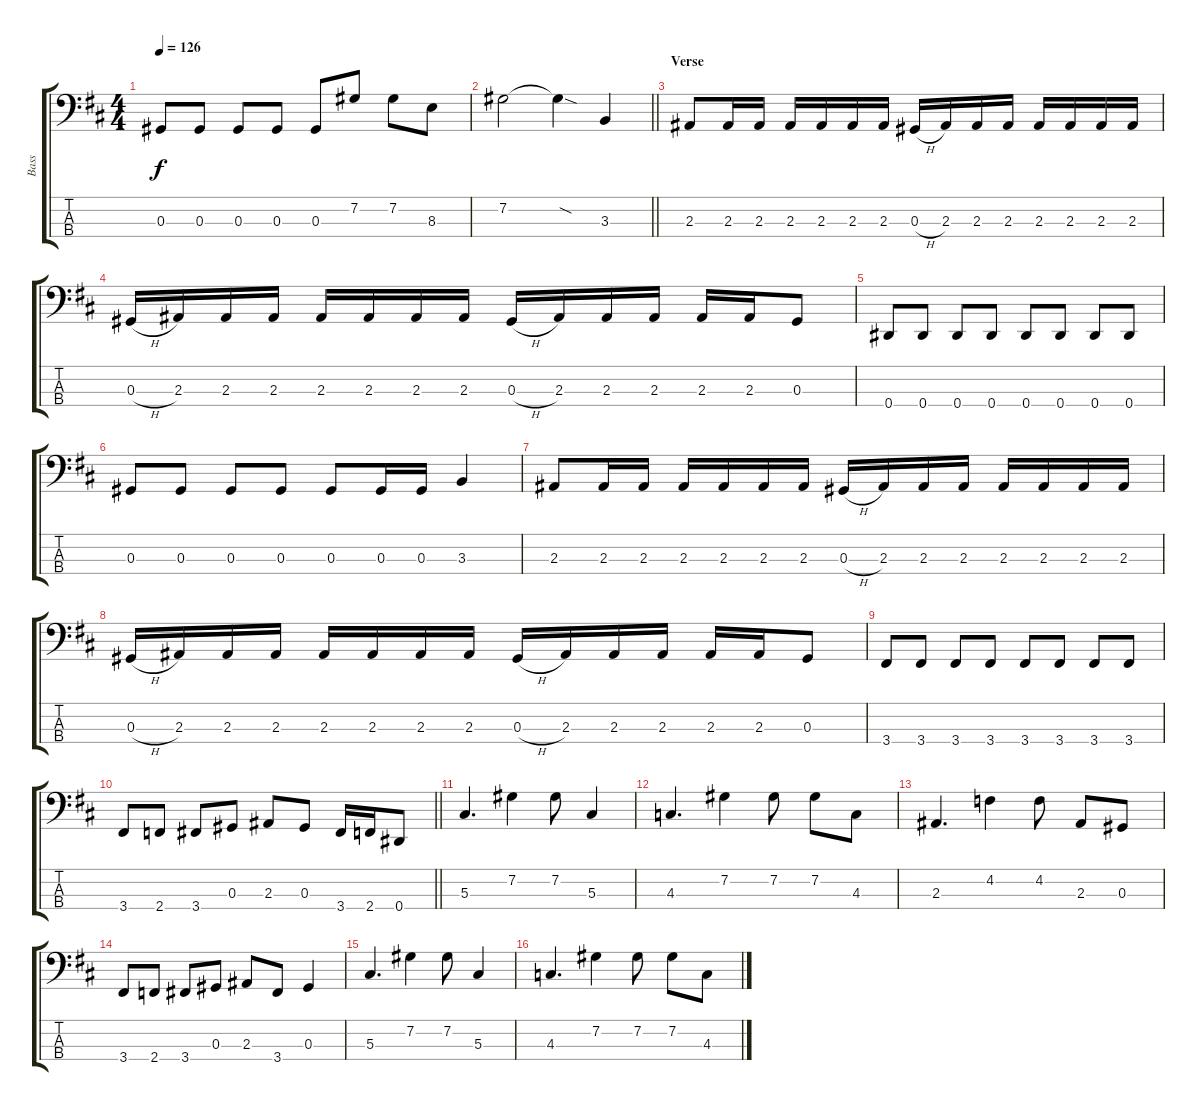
\track ("Bass" "Bass") {instrument electricbassfinger}
\staff {score tabs}
\tuning (Gb2 Db2 Ab1 Eb1) {hide}
\ts (4 4)
\tempo 126
\clef f4
\ks d
0.3.8{dy f} 0.3.8 0.3.8 0.3.8 0.3.8 7.2.8 7.2.8 8.3.8 |
\barLineRight lightlight
7.2.2 7.2{sod t}.4 3.3.4 |
\section ("" "Verse")
2.3.8 2.3.16 2.3.16 2.3.16 2.3.16 2.3.16 2.3.16 0.3{h}.16 2.3.16 2.3.16 2.3.16 2.3.16 2.3.16 2.3.16 2.3.16 |
0.3{h}.16 2.3.16 2.3.16 2.3.16 2.3.16 2.3.16 2.3.16 2.3.16 0.3{h}.16 2.3.16 2.3.16 2.3.16 2.3.16 2.3.16 0.3.8 |
0.4.8 0.4.8 0.4.8 0.4.8 0.4.8 0.4.8 0.4.8 0.4.8 |
0.3.8 0.3.8 0.3.8 0.3.8 0.3.8 0.3.16 0.3.16 3.3.4 |
2.3.8 2.3.16 2.3.16 2.3.16 2.3.16 2.3.16 2.3.16 0.3{h}.16 2.3.16 2.3.16 2.3.16 2.3.16 2.3.16 2.3.16 2.3.16 |
0.3{h}.16 2.3.16 2.3.16 2.3.16 2.3.16 2.3.16 2.3.16 2.3.16 0.3{h}.16 2.3.16 2.3.16 2.3.16 2.3.16 2.3.16 0.3.8 |
3.4.8 3.4.8 3.4.8 3.4.8 3.4.8 3.4.8 3.4.8 3.4.8 |
\barLineRight lightlight
3.4.8 2.4.8 3.4.8 0.3.8 2.3.8 0.3.8 3.4.16 2.4.16 0.4.8 |
5.3.4{d} 7.2.4 7.2.8 5.3.4 |
4.3.4{d} 7.2.4 7.2.8 7.2.8 4.3.8 |
2.3.4{d} 4.2.4 4.2.8 2.3.8 0.3.8 |
3.4.8 2.4.8 3.4.8 0.3.8 2.3.8 3.4.8 0.3.4 |
5.3.4{d} 7.2.4 7.2.8 5.3.4 |
4.3.4{d} 7.2.4 7.2.8 7.2.8 4.3.8
